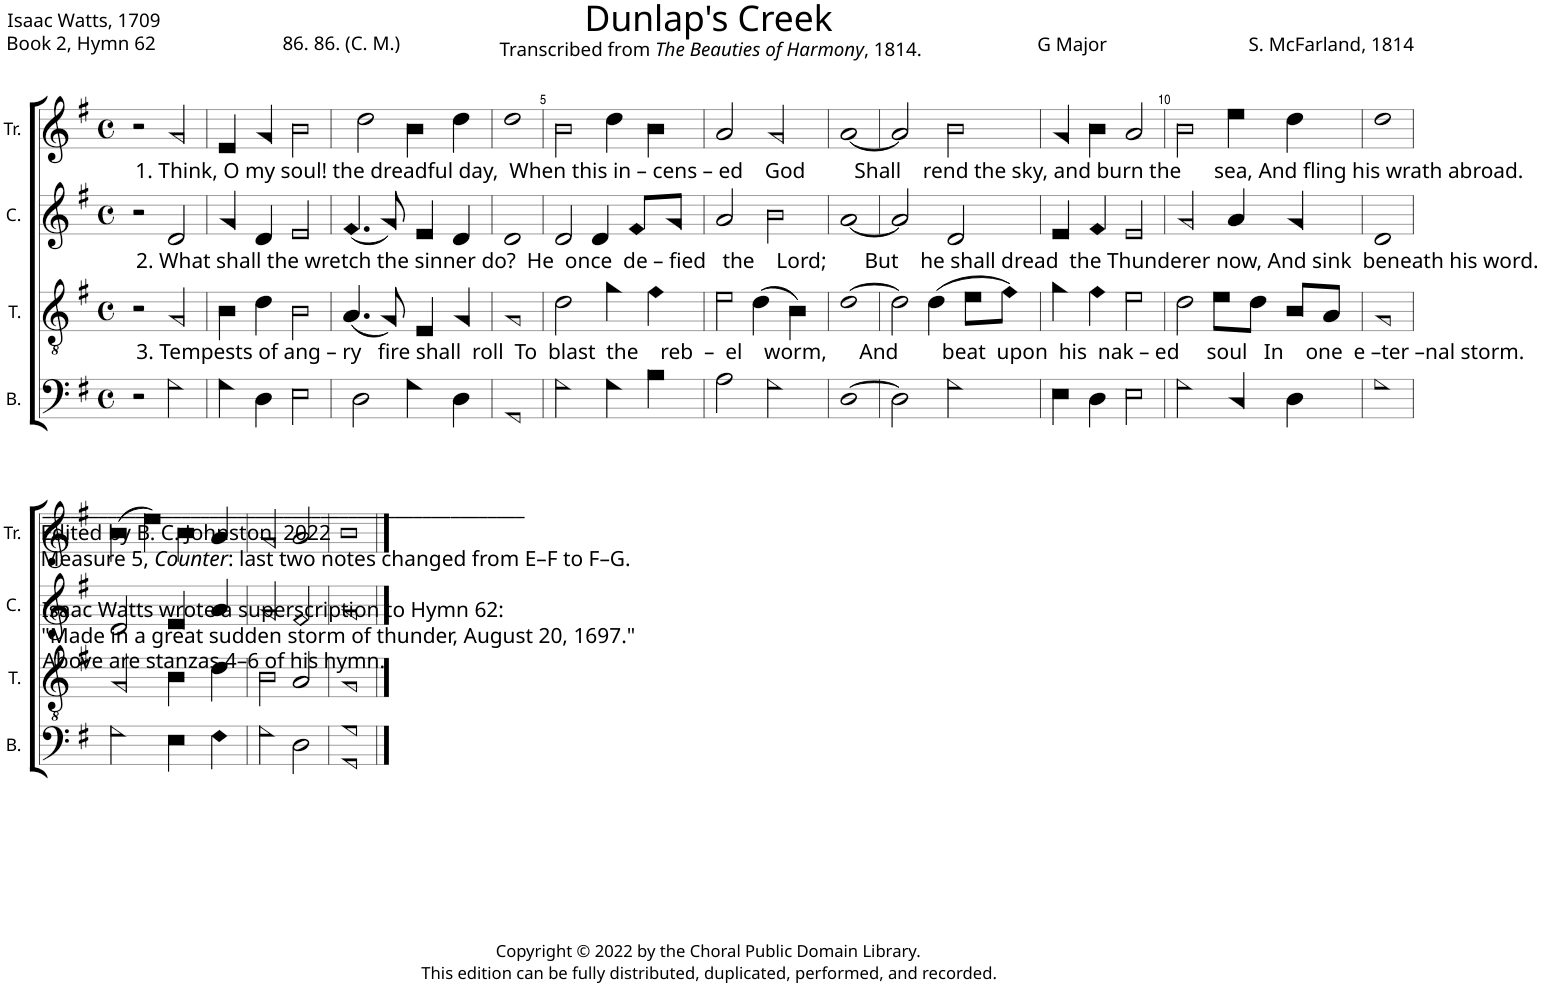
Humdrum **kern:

**kern	**kern	**kern	**kern
*part4	*part3	*part2	*part1
*staff4	*staff3	*staff2	*staff1
*I"B.	*I"T.	*I"C.	*I"Tr.
*I'B.	*I'T.	*I'C.	*I'Tr.
*clefF4	*clefGv2	*clefG2	*clefG2
*k[f#]	*k[f#]	*k[f#]	*k[f#]
*M4/4	*M4/4	*M4/4	*M4/4
*met(c)	*met(c)	*met(c)	*met(c)
=1	=1	=1	=1
2r	2r	2r	2r
!	!	!	!LO:TX:b:t=1. Think, O my soul! the dreadful day,  When this in – cens – ed    God         Shall    rend the sky, and burn the      sea, And fling his wrath abroad.
!	!	!LO:TX:b:t=2. What shall the wretch the sinner do?  He  once  de – fied   the    Lord;       But    he shall dread  the Thunderer now, And sink  beneath his word.	!
!	!LO:TX:b:t=3. Tempests of ang – ry   fire shall  roll  To  blast  the    reb  –  el    worm,      And        beat  upon  his  nak – ed     soul   In    one  e –ter –nal storm.	!	!
!LO:TX:b:t=____________________________________________________	!	!	!
!LO:TX:b:t=Edited by B. C. Johnston, 2022	!	!	!
!LO:TX:b:t=Measure 5,	!	!	!
!LO:TX:b:i:t=Counter	!	!	!
!LO:TX:b:t=&colon; last two notes changed from E–F to F–G.	!	!	!
!LO:TX:b:t=Isaac Watts wrote a superscription to Hymn 62&colon;	!	!	!
!LO:TX:b:t="Made in a great sudden storm of thunder, August 20, 1697."	!	!	!
!LO:TX:b:t=Above are stanzas 4–6 of his hymn.	!	!	!
2G!\	2G!/	2d!/	2g!/
=2	=2	=2	=2
4G!\	4B!\	4g!/	4e!/
4D!\	4d!\	4d!/	4g!/
2E!\	2B!\	2e!/	2b!\
=3	=3	=3	=3
2D!\	(4.A!/	(4.f#!/	2dd!\
.	8G!/)	8g!/)	.
4G!\	4E!/	4e!/	4b!\
4D!\	4G!/	4d!/	4dd!\
=4	=4	=4	=4
1GG!	1G!	1d!	1dd!
=5	=5	=5	=5
2G!\	2d!\	2d!/	2b!\
4G!\	4g!\	4d!/	4dd!\
4B!\	4f#!\	8f#!/L	4b!\
.	.	8g!/J	.
=6	=6	=6	=6
2A!\	2e!\	2a!/	2a!/
2G!\	(4d!\	2b!\	2g!/
.	4B!\)	.	.
=7	=7	=7	=7
[1D!	[1d!	[1a!	[1a!
=8	=8	=8	=8
2D!\]	2d!\]	2a!/]	2a!/]
2G!\	(4d!\	2d!/	2b!\
.	8e!\L	.	.
.	8f#!\J)	.	.
=9	=9	=9	=9
4E!\	4g!\	4e!/	4g!/
4D!\	4f#!\	4f#!/	4b!\
2E!\	2e!\	2e!/	2a!/
=10	=10	=10	=10
2G!\	2d!\	2g!/	2b!\
4C!/	8e!\L	4a!/	4ee!\
.	8d!\J	.	.
4D!\	8B!/L	4g!/	4dd!\
.	8A!/J	.	.
=11	=11	=11	=11
1G!	1G!	1d!	1dd!
!!LO:LB:g=z
=12	=12	=12	=12
2G!\	2G!/	2d!/	(4b!\
.	.	.	4ee!\)
4E!\	4B!\	4e!/	4b!\
4F#!\	4d!\	4a!/	4a!/
=13	=13	=13	=13
2G!\	2B!\	2g!/	2g!/
2D!\	2A!/	2f#!/	2a!/
=14	=14	=14	=14
1GG! 1G!	1G!	1g!	1b!
==	==	==	==
*-	*-	*-	*-
